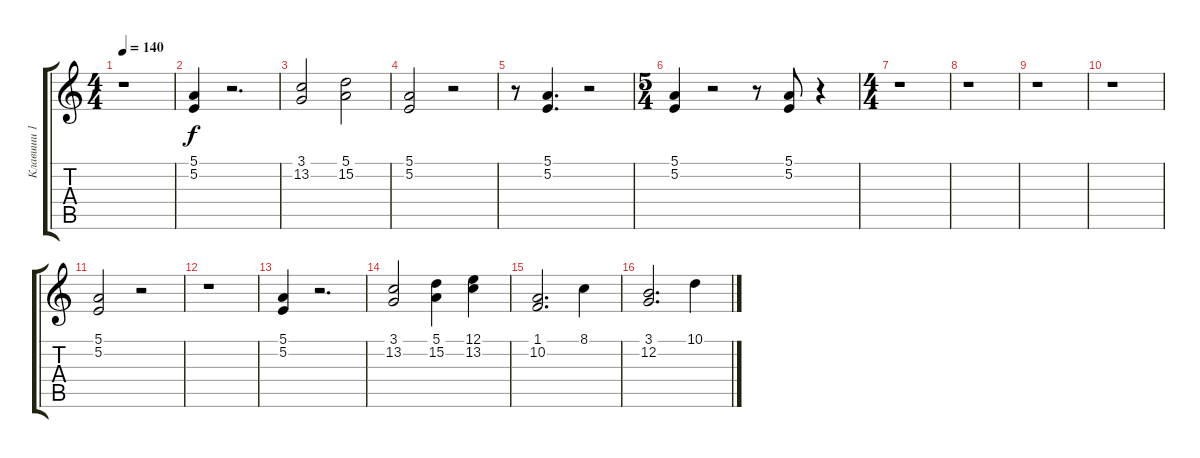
\track ("Клавиши 1" "Клавиши 1") {instrument choiraahs}
\staff {score tabs}
\tuning (E4 B3 G3 D3 A2 E2) {hide}
\ts (4 4)
\tempo 140
\clef g2
\ks c
r.1{dy f} |
(5.1 5.2).4 r.2{d} |
(3.1 13.2).2 (5.1 15.2).2 |
(5.1 5.2).2 r.2 |
r.8 (5.1 5.2).4{d} r.2 |
\ts (5 4)
(5.1 5.2).4 r.2 r.8 (5.1 5.2).8 r.4 |
\ts (4 4)
r.1 |
r.1 |
r.1 |
r.1 |
(5.1 5.2).2 r.2 |
r.1 |
(5.1 5.2).4 r.2{d} |
(3.1 13.2).2 (5.1 15.2).4 (12.1 13.2).4 |
(1.1 10.2).2{d} 8.1.4 |
(3.1 12.2).2{d} 10.1.4
